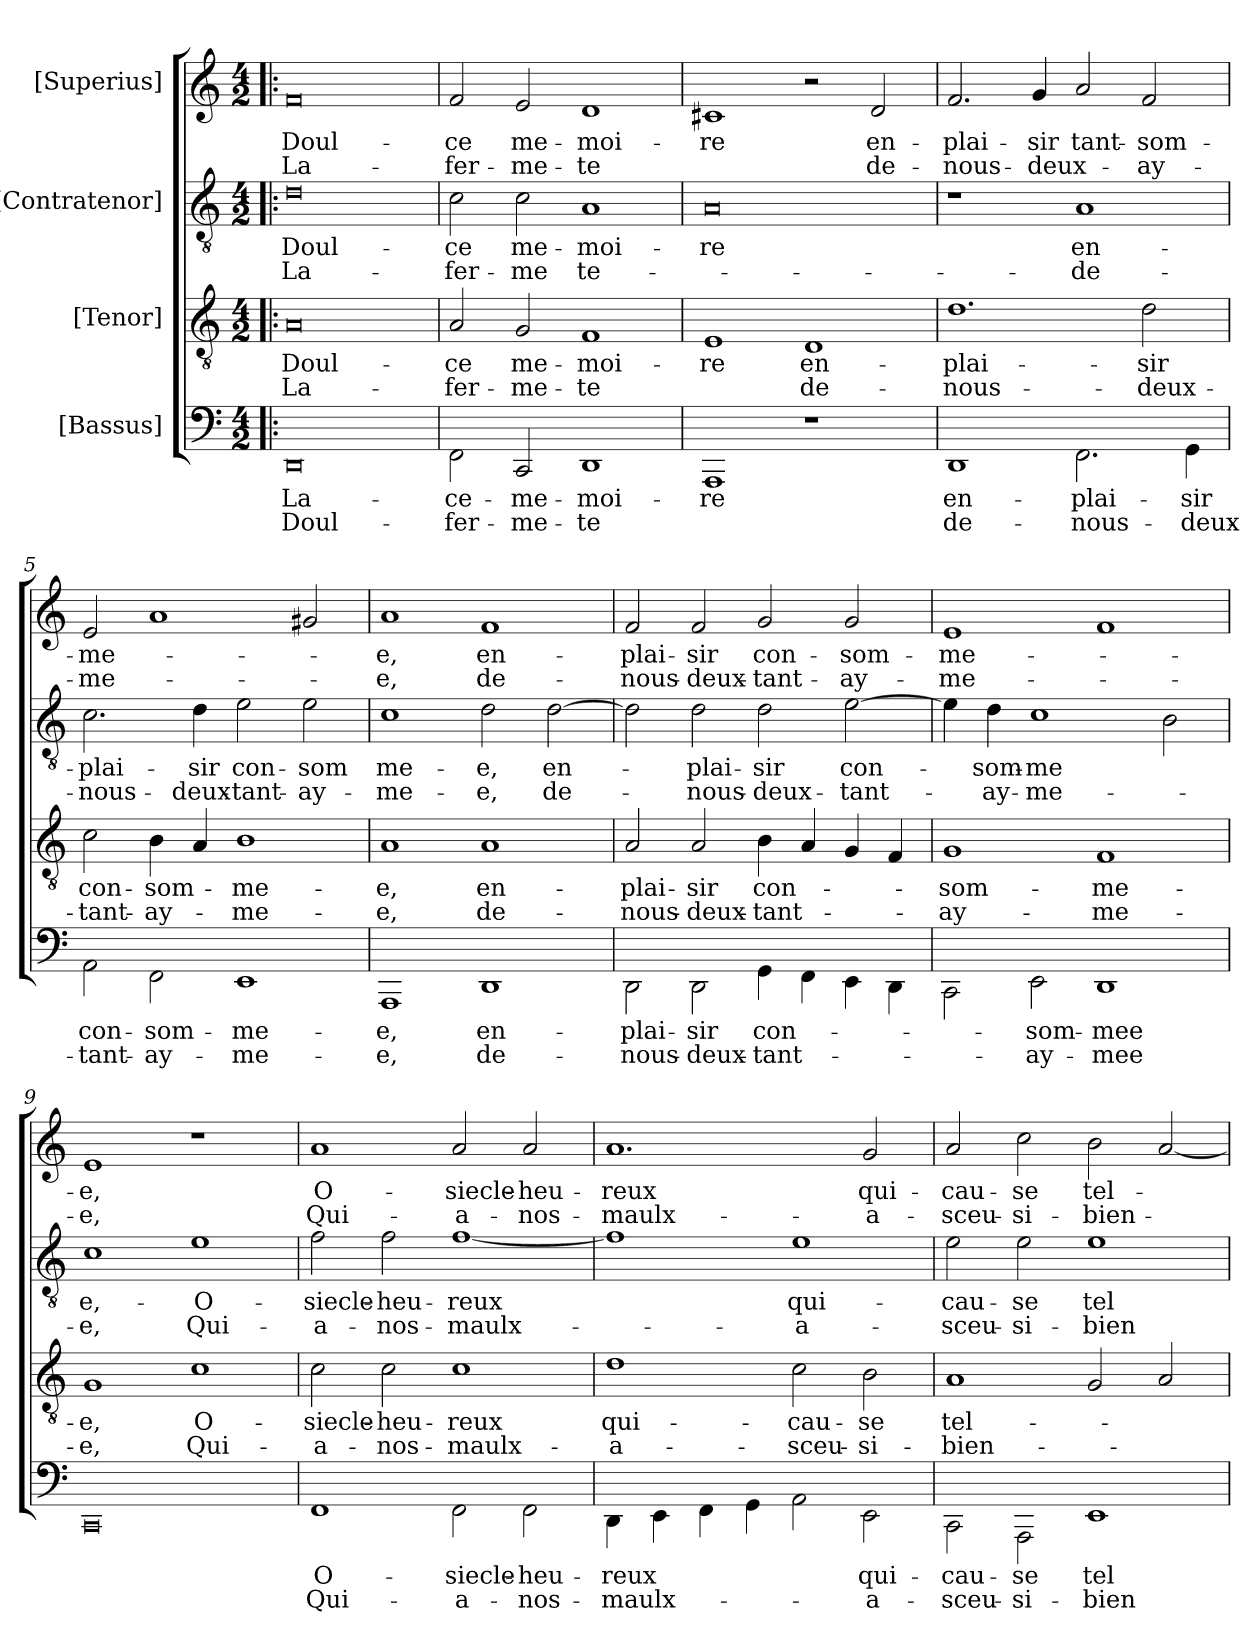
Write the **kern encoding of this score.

**kern	**text	**text	**kern	**text	**text	**kern	**text	**text	**kern	**text	**text
*part4	*part4	*part4	*part3	*part3	*part3	*part2	*part2	*part2	*part1	*part1	*part1
*staff4	*staff4	*staff4	*staff3	*staff3	*staff3	*staff2	*staff2	*staff2	*staff1	*staff1	*staff1
*I"[Bassus]	*	*	*I"[Tenor]	*	*	*I"[Contratenor]	*	*	*I"[Superius]	*	*
*clefF4	*	*	*clefGv2	*	*	*clefGv2	*	*	*clefG2	*	*
*k[]	*	*	*k[]	*	*	*k[]	*	*	*k[]	*	*
*M4/2	*	*	*M4/2	*	*	*M4/2	*	*	*M4/2	*	*
=1!|:	=1!|:	=1!|:	=1!|:	=1!|:	=1!|:	=1!|:	=1!|:	=1!|:	=1!|:	=1!|:	=1!|:
0DD/	La-	Doul-	0A/	Doul-	La-	0d/	Doul-	La-	0f/	Doul-	La-
=2	=2	=2	=2	=2	=2	=2	=2	=2	=2	=2	=2
2FF\	ce-	-fer-	2A/	-ce	fer-	2c\	-ce	fer-	2f/	-ce	fer-
2CC/	me-	-me-	2G/	me-	-me-	2c\	me-	-me	2e/	me-	-me-
1DD/	-moi-	-te	1F/	-moi-	-te	1A/	-moi-	te-	1d/	-moi-	-te
=3	=3	=3	=3	=3	=3	=3	=3	=3	=3	=3	=3
1AAA\	-re	.	1E/	-re	.	0A/	-re	.	1c#X/	-re	.
1r	.	.	1D/	en-	de-	.	.	.	2r	.	.
.	.	.	.	.	.	.	.	.	2d/	en-	de-
=4	=4	=4	=4	=4	=4	=4	=4	=4	=4	=4	=4
1DD/	en-	de-	1.d/	plai-	nous-	1r	.	.	2.f/	plai-	nous-
.	.	.	.	.	.	.	.	.	4g/	-sir	deux-
2.FF\	plai-	nous-	.	.	.	1A/	en-	de-	2a/	tant-	.
.	.	.	2d\	-sir	deux-	.	.	.	2f/	som-	ay-
4GG\	-sir	deux-	.	.	.	.	.	.	.	.	.
=5	=5	=5	=5	=5	=5	=5	=5	=5	=5	=5	=5
2AA\	con-	tant-	2c\	con-	tant-	2.c\	plai-	nous-	2e/	-me-	-me-
2FF\	-som-	ay-	4B\	-som-	ay-	.	.	.	1a/	.	.
.	.	.	4A/	.	.	4d\	-sir	deux-	.	.	.
1EE/	-me-	-me-	1B\	-me-	-me-	2e\	con-	tant-	.	.	.
.	.	.	.	.	.	2e\	-som	ay-	2g#X/	.	.
=6	=6	=6	=6	=6	=6	=6	=6	=6	=6	=6	=6
1AAA\	-e,	-e,	1A/	-e,	-e,	1c/	me-	-me-	1a/	-e,	-e,
1DD/	en-	de-	1A/	en-	de-	2d\	-e,	-e,	1f/	en-	de-
.	.	.	.	.	.	[2d\	en-	de-	.	.	.
=7	=7	=7	=7	=7	=7	=7	=7	=7	=7	=7	=7
2DD\	plai-	nous-	2A/	plai-	nous-	2d\]	.	.	2f/	plai-	nous-
2DD\	-sir	deux-	2A/	-sir	deux-	2d\	plai-	nous-	2f/	-sir	deux-
4GG\	con-	tant-	4B\	con-	tant-	2d\	-sir	deux-	2g/	con-	tant-
4FF\	.	.	4A/	.	.	.	.	.	.	.	.
4EE\	.	.	4G/	.	.	[2e\	con-	tant-	2g/	-som-	ay-
4DD\	.	.	4F/	.	.	.	.	.	.	.	.
=8	=8	=8	=8	=8	=8	=8	=8	=8	=8	=8	=8
2CC\	.	.	1G/	-som-	ay-	4e\]	.	.	1e/	-me-	-me-
.	.	.	.	.	.	4d\	-som-	ay-	.	.	.
2EE\	-som-	ay-	.	.	.	1c/	-me	-me-	.	.	.
1DD/	-mee	-mee	1F/	-me-	-me-	.	.	.	1f/	.	.
.	.	.	.	.	.	2B\	.	.	.	.	.
=9	=9	=9	=9	=9	=9	=9	=9	=9	=9	=9	=9
0CC/	.	.	1G/	-e,	-e,	1c/	e,-	-e,	1e/	-e,	-e,
.	.	.	1c/	O-	Qui-	1e/	O-	Qui-	1r	.	.
=10	=10	=10	=10	=10	=10	=10	=10	=10	=10	=10	=10
1FF/	O-	Qui-	2c\	siecle-	a-	2f\	siecle-	a-	1a/	O-	Qui-
.	.	.	2c\	heu-	nos-	2f\	heu-	nos-	.	.	.
2FF\	siecle-	a-	1c/	-reux	maulx-	[1f/	-reux	maulx-	2a/	siecle-	a-
2FF\	heu-	nos-	.	.	.	.	.	.	2a/	heu-	nos-
=11	=11	=11	=11	=11	=11	=11	=11	=11	=11	=11	=11
4DD\	-reux	maulx-	1d/	qui-	a-	1f/]	.	.	1.a/	-reux	maulx-
4EE\	.	.	.	.	.	.	.	.	.	.	.
4FF\	.	.	.	.	.	.	.	.	.	.	.
4GG\	.	.	.	.	.	.	.	.	.	.	.
2AA\	.	.	2c\	cau-	sceu-	1e/	qui-	a-	.	.	.
2EE\	qui-	a-	2B\	-se	si-	.	.	.	2g/	qui-	a-
=12	=12	=12	=12	=12	=12	=12	=12	=12	=12	=12	=12
2CC\	cau-	sceu-	1A/	tel-	bien-	2e\	cau-	sceu-	2a/	cau-	sceu-
2AAA\	-se	si-	.	.	.	2e\	-se	si-	2cc\	-se	si-
1EE/	tel-	bien-	2G/	.	.	1e/	tel-	bien-	2b\	tel-	bien-
.	.	.	2A/	.	.	.	.	.	[2a/	.	.
=	=	=	=	=	=	=	=	=	=	=	=
*-	*-	*-	*-	*-	*-	*-	*-	*-	*-	*-	*-
